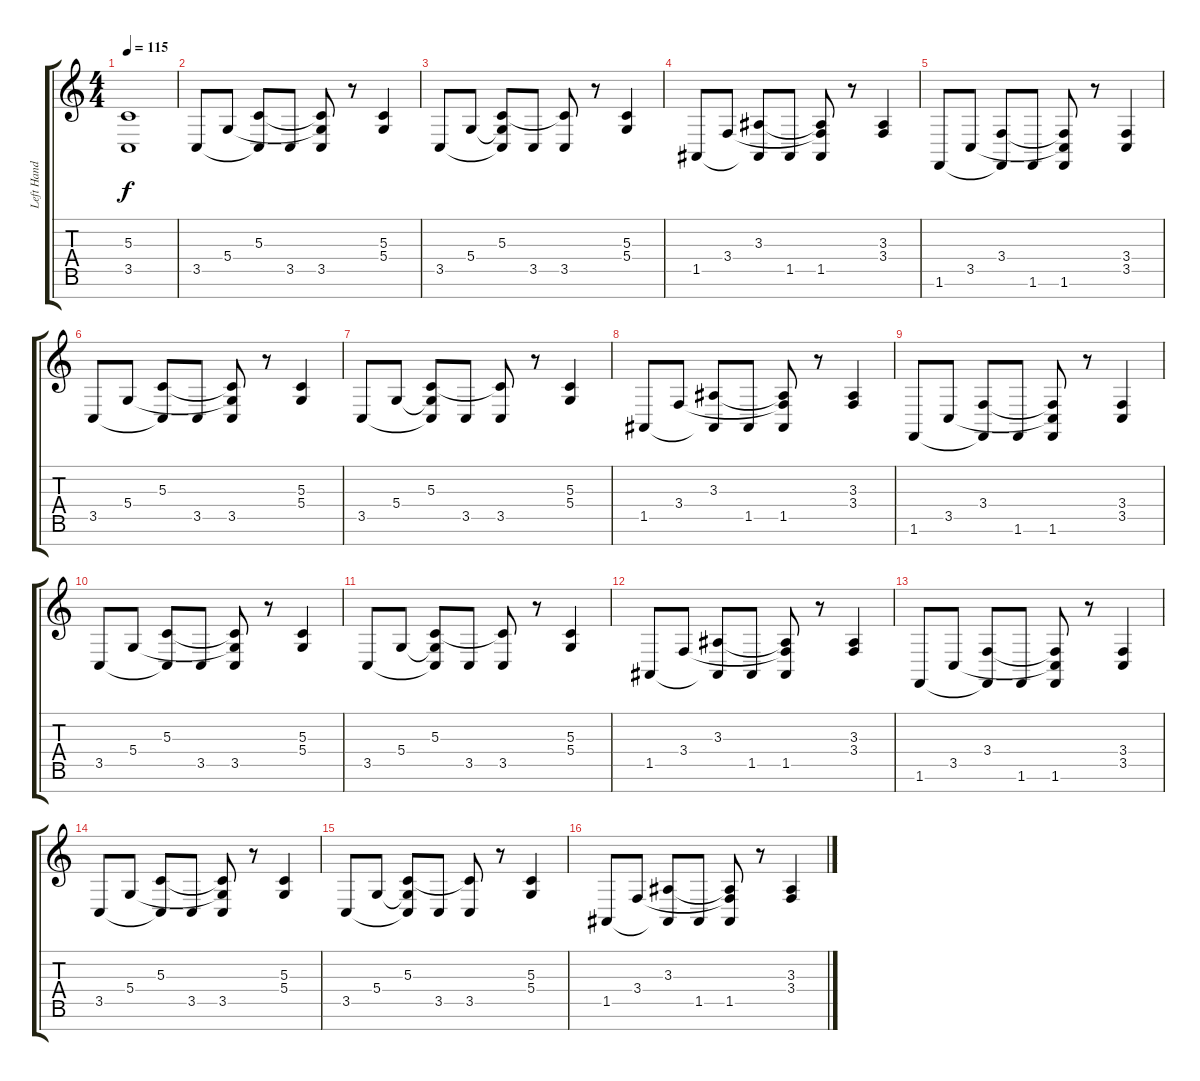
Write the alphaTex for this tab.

\track ("Left Hand" "Left Hand") {instrument acousticgrandpiano}
\staff {score tabs}
\tuning (E4 B3 G3 D3 A2 E2 B1) {hide}
\ts (4 4)
\tempo 115
\clef g2
\ks c
(5.3 3.5).1{dy f} |
3.5.8 5.4.8 (5.3 3.5{t}).8 3.5.8 (5.3{t} 5.4{t} 3.5).8 r.8 (5.3 5.4).4 |
3.5.8 5.4.8 (5.3 5.4{t} 3.5{t}).8 3.5.8 (5.3{t} 3.5).8 r.8 (5.3 5.4).4 |
1.5.8 3.4.8 (3.3 1.5{t}).8 1.5.8 (3.3{t} 3.4{t} 1.5).8 r.8 (3.3 3.4).4 |
1.6.8 3.5.8 (3.4 1.6{t}).8 1.6.8 (3.4{t} 3.5{t} 1.6).8 r.8 (3.4 3.5).4 |
3.5.8 5.4.8 (5.3 3.5{t}).8 3.5.8 (5.3{t} 5.4{t} 3.5).8 r.8 (5.3 5.4).4 |
3.5.8 5.4.8 (5.3 5.4{t} 3.5{t}).8 3.5.8 (5.3{t} 3.5).8 r.8 (5.3 5.4).4 |
1.5.8 3.4.8 (3.3 1.5{t}).8 1.5.8 (3.3{t} 3.4{t} 1.5).8 r.8 (3.3 3.4).4 |
1.6.8 3.5.8 (3.4 1.6{t}).8 1.6.8 (3.4{t} 3.5{t} 1.6).8 r.8 (3.4 3.5).4 |
3.5.8 5.4.8 (5.3 3.5{t}).8 3.5.8 (5.3{t} 5.4{t} 3.5).8 r.8 (5.3 5.4).4 |
3.5.8 5.4.8 (5.3 5.4{t} 3.5{t}).8 3.5.8 (5.3{t} 3.5).8 r.8 (5.3 5.4).4 |
1.5.8 3.4.8 (3.3 1.5{t}).8 1.5.8 (3.3{t} 3.4{t} 1.5).8 r.8 (3.3 3.4).4 |
1.6.8 3.5.8 (3.4 1.6{t}).8 1.6.8 (3.4{t} 3.5{t} 1.6).8 r.8 (3.4 3.5).4 |
3.5.8 5.4.8 (5.3 3.5{t}).8 3.5.8 (5.3{t} 5.4{t} 3.5).8 r.8 (5.3 5.4).4 |
3.5.8 5.4.8 (5.3 5.4{t} 3.5{t}).8 3.5.8 (5.3{t} 3.5).8 r.8 (5.3 5.4).4 |
1.5.8 3.4.8 (3.3 1.5{t}).8 1.5.8 (3.3{t} 3.4{t} 1.5).8 r.8 (3.3 3.4).4
